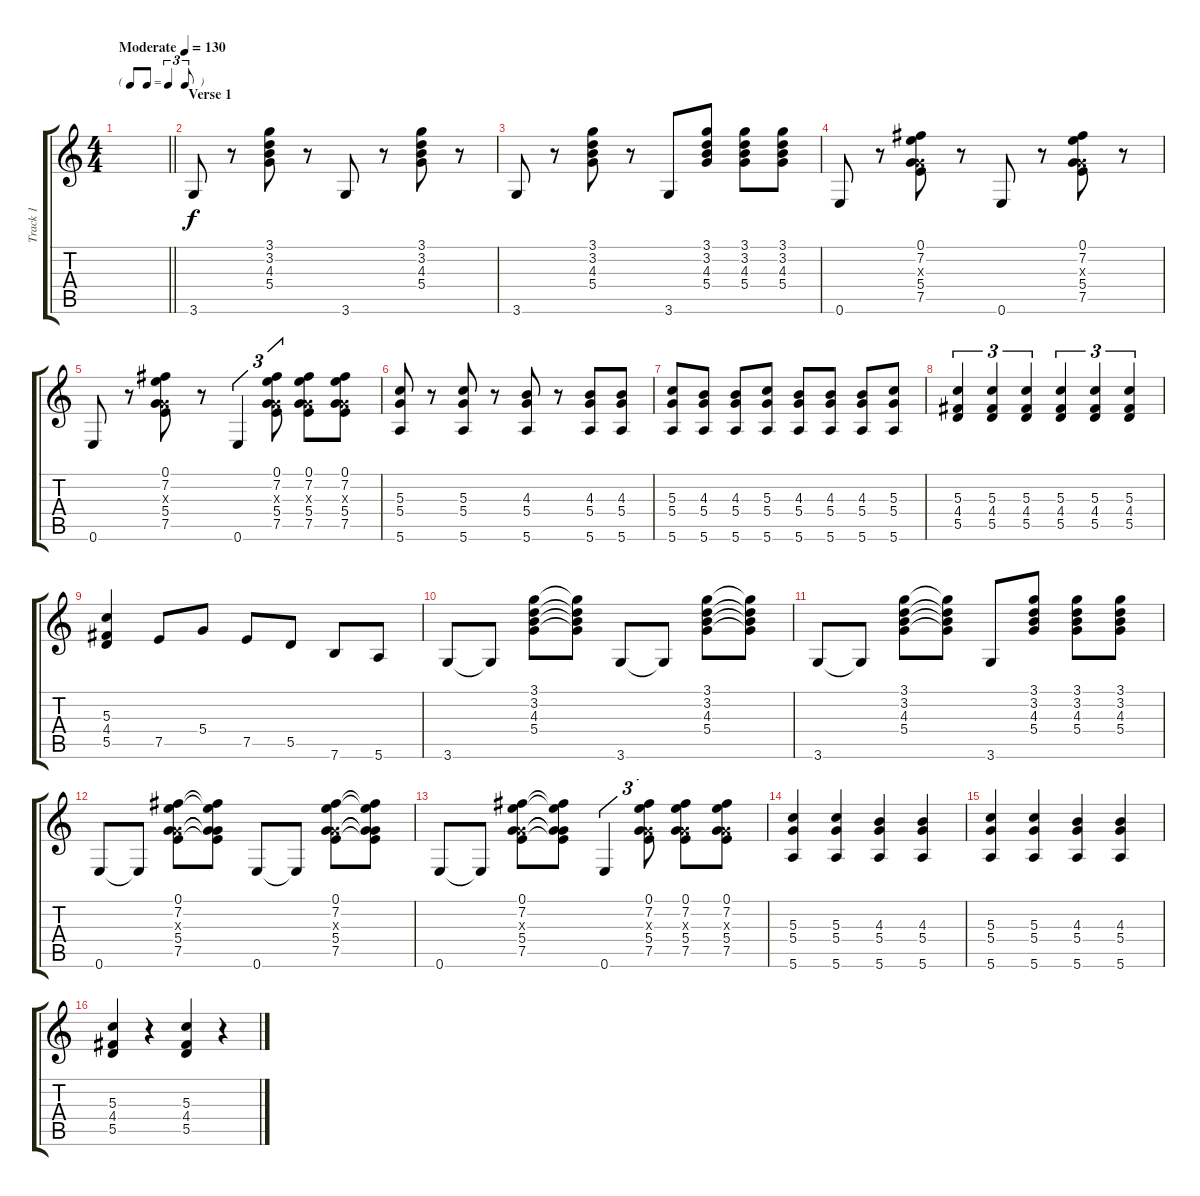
\track ("Track 1" "Track 1") {instrument electricguitarclean}
\staff {score tabs}
\tuning (E4 B3 G3 D3 A2 E2) {hide}
\ts (4 4)
\tf triplet8th
\tempo (130 "Moderate")
\clef g2
\barLineRight lightlight
\ks c
|
\section ("" "Verse 1")
3.6.8 r.8 (3.1 3.2 4.3 5.4).8 r.8 3.6.8 r.8 (3.1 3.2 4.3 5.4).8 r.8 |
3.6.8 r.8 (3.1 3.2 4.3 5.4).8 r.8 3.6.8 (3.1 3.2 4.3 5.4).8 (3.1 3.2 4.3 5.4).8 (3.1 3.2 4.3 5.4).8 |
0.6.8 r.8 (0.1 7.2 0.3{x} 5.4 7.5).8 r.8 0.6.8 r.8 (0.1 7.2 0.3{x} 5.4 7.5).8 r.8 |
0.6.8 r.8 (0.1 7.2 0.3{x} 5.4 7.5).8 r.8 0.6.4{tu (3 2)} (0.1 7.2 0.3{x} 5.4 7.5).8{tu (3 2)} (0.1 7.2 0.3{x} 5.4 7.5).8 (0.1 7.2 0.3{x} 5.4 7.5).8 |
(5.3 5.4 5.6).8 r.8 (5.3 5.4 5.6).8 r.8 (4.3 5.4 5.6).8 r.8 (4.3 5.4 5.6).8 (4.3 5.4 5.6).8 |
(5.3 5.4 5.6).8 (4.3 5.4 5.6).8 (4.3 5.4 5.6).8 (5.3 5.4 5.6).8 (4.3 5.4 5.6).8 (4.3 5.4 5.6).8 (4.3 5.4 5.6).8 (5.3 5.4 5.6).8 |
(5.3 4.4 5.5).4{tu (3 2)} (5.3 4.4 5.5).4{tu (3 2)} (5.3 4.4 5.5).4{tu (3 2)} (5.3 4.4 5.5).4{tu (3 2)} (5.3 4.4 5.5).4{tu (3 2)} (5.3 4.4 5.5).4{tu (3 2)} |
(5.3 4.4 5.5).4 7.5.8 5.4.8 7.5.8 5.5.8 7.6.8 5.6.8 |
3.6.8 3.6{t}.8 (3.1 3.2 4.3 5.4).8 (3.1{t} 3.2{t} 4.3{t} 5.4{t}).8 3.6.8 3.6{t}.8 (3.1 3.2 4.3 5.4).8 (3.1{t} 3.2{t} 4.3{t} 5.4{t}).8 |
3.6.8 3.6{t}.8 (3.1 3.2 4.3 5.4).8 (3.1{t} 3.2{t} 4.3{t} 5.4{t}).8 3.6.8 (3.1 3.2 4.3 5.4).8 (3.1 3.2 4.3 5.4).8 (3.1 3.2 4.3 5.4).8 |
0.6.8 0.6{t}.8 (0.1 7.2 0.3{x} 5.4 7.5).8 (0.1{t} 7.2{t} 0.3{t} 5.4{t} 7.5{t}).8 0.6.8 0.6{t}.8 (0.1 7.2 0.3{x} 5.4 7.5).8 (0.1{t} 7.2{t} 0.3{t} 5.4{t} 7.5{t}).8 |
0.6.8 0.6{t}.8 (0.1 7.2 0.3{x} 5.4 7.5).8 (0.1{t} 7.2{t} 0.3{t} 5.4{t} 7.5{t}).8 0.6.4{tu (3 2)} (0.1 7.2 0.3{x} 5.4 7.5).8{tu (3 2)} (0.1 7.2 0.3{x} 5.4 7.5).8 (0.1 7.2 0.3{x} 5.4 7.5).8 |
(5.3 5.4 5.6).4 (5.3 5.4 5.6).4 (4.3 5.4 5.6).4 (4.3 5.4 5.6).4 |
(5.3 5.4 5.6).4 (5.3 5.4 5.6).4 (4.3 5.4 5.6).4 (4.3 5.4 5.6).4 |
(5.3 4.4 5.5).4 r.4 (5.3 4.4 5.5).4 r.4
